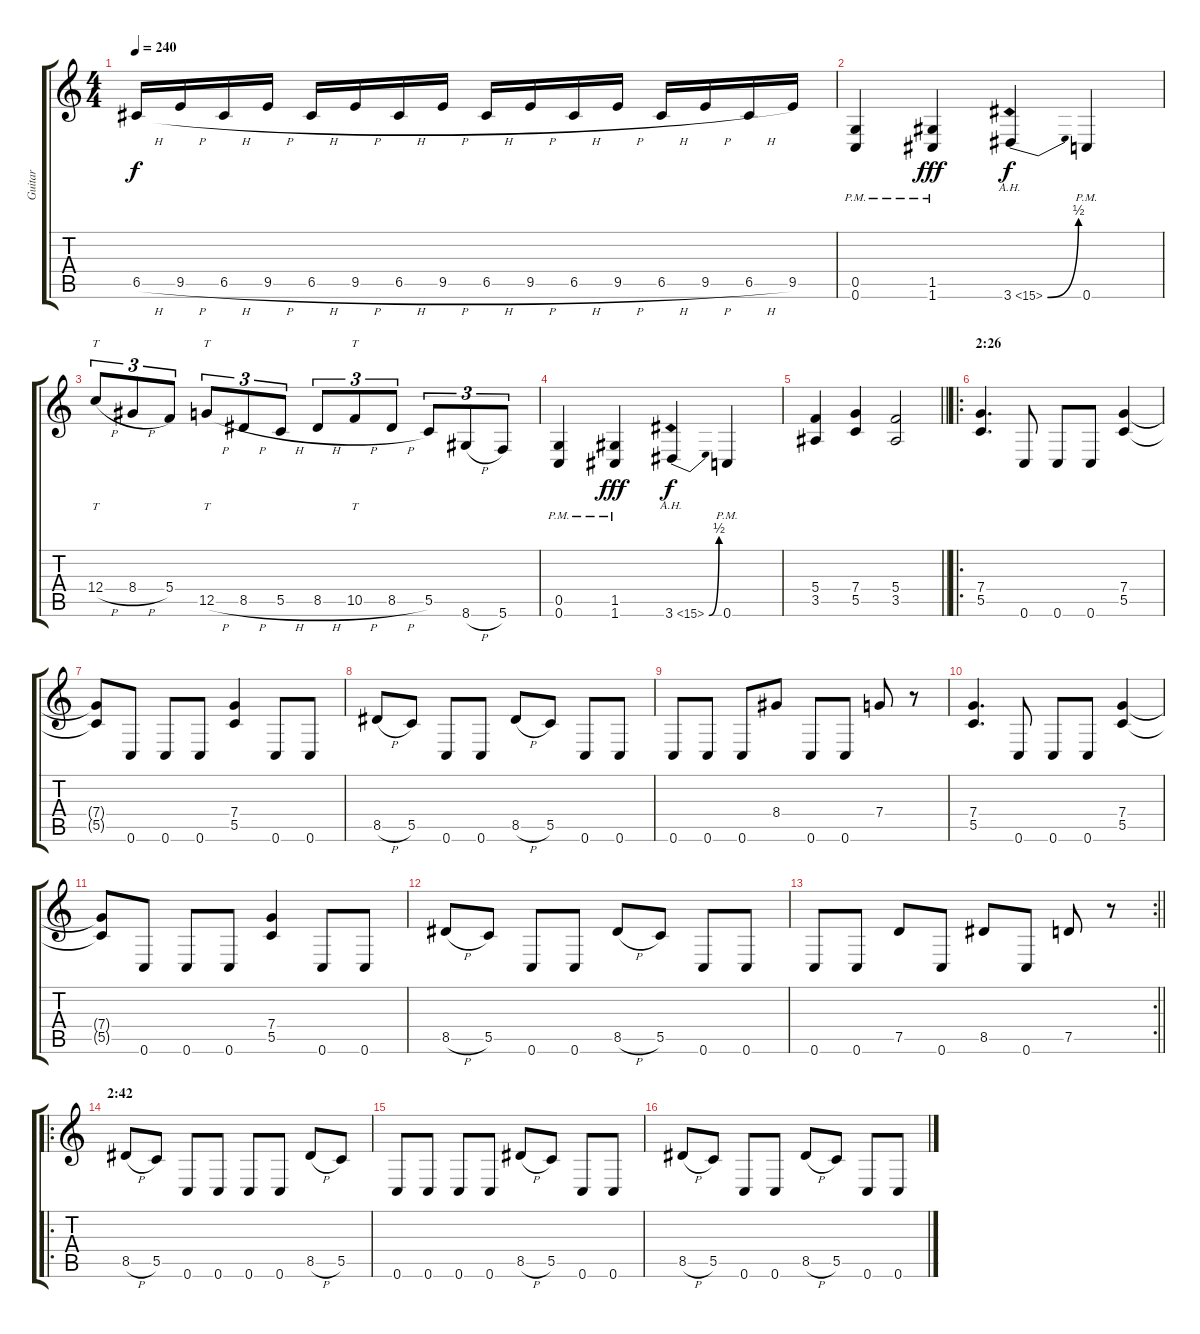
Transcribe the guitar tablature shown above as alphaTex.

\track ("Guitar" "Guitar") {instrument distortionguitar}
\staff {score tabs}
\tuning (D4 A3 F3 C3 G2 C2) {hide}
\ts (4 4)
\tempo 240
\clef g2
\ks c
6.5{h}.16{dy f} 9.5{h}.16 6.5{h}.16 9.5{h}.16 6.5{h}.16 9.5{h}.16 6.5{h}.16 9.5{h}.16 6.5{h}.16 9.5{h}.16 6.5{h}.16 9.5{h}.16 6.5{h}.16 9.5{h}.16 6.5{h}.16 9.5.16 |
(0.5{pm} 0.6{pm}).4 (1.5{pm} 1.6{pm}).4{dy fff} 3.6{be (bend 0 0 60 2) ah 12}.4{dy f} 0.6{pm}.4 |
12.4{h}.8{tt tu (3 2)} 8.4{h}.8{tu (3 2)} 5.4.8{tu (3 2)} 12.5{h}.8{tt tu (3 2)} 8.5{h}.8{tu (3 2)} 5.5{h}.8{tu (3 2)} 8.5{h}.8{tu (3 2)} 10.5{h}.8{tt tu (3 2)} 8.5{h}.8{tu (3 2)} 5.5.8{tu (3 2)} 8.6{h}.8{tu (3 2)} 5.6.8{tu (3 2)} |
(0.5{pm} 0.6{pm}).4 (1.5{pm} 1.6{pm}).4{dy fff} 3.6{be (bend 0 0 60 2) ah 12}.4{dy f} 0.6{pm}.4 |
\barLineRight lightlight
(5.4 3.5).4 (7.4 5.5).4 (5.4 3.5).2 |
\ro
\section ("" "2:26")
(7.4 5.5).4{d} 0.6.8 0.6.8 0.6.8 (7.4 5.5).4 |
(7.4{t} 5.5{t}).8 0.6.8 0.6.8 0.6.8 (7.4 5.5).4 0.6.8 0.6.8 |
8.5{h}.8 5.5.8 0.6.8 0.6.8 8.5{h}.8 5.5.8 0.6.8 0.6.8 |
0.6.8 0.6.8 0.6.8 8.4.8 0.6.8 0.6.8 7.4.8 r.8 |
(7.4 5.5).4{d} 0.6.8 0.6.8 0.6.8 (7.4 5.5).4 |
(7.4{t} 5.5{t}).8 0.6.8 0.6.8 0.6.8 (7.4 5.5).4 0.6.8 0.6.8 |
8.5{h}.8 5.5.8 0.6.8 0.6.8 8.5{h}.8 5.5.8 0.6.8 0.6.8 |
\rc 2
\barLineRight lightlight
0.6.8 0.6.8 7.5.8 0.6.8 8.5.8 0.6.8 7.5.8 r.8 |
\ro
\section ("" "2:42")
8.5{h}.8 5.5.8 0.6.8 0.6.8 0.6.8 0.6.8 8.5{h}.8 5.5.8 |
0.6.8 0.6.8 0.6.8 0.6.8 8.5{h}.8 5.5.8 0.6.8 0.6.8 |
8.5{h}.8 5.5.8 0.6.8 0.6.8 8.5{h}.8 5.5.8 0.6.8 0.6.8
